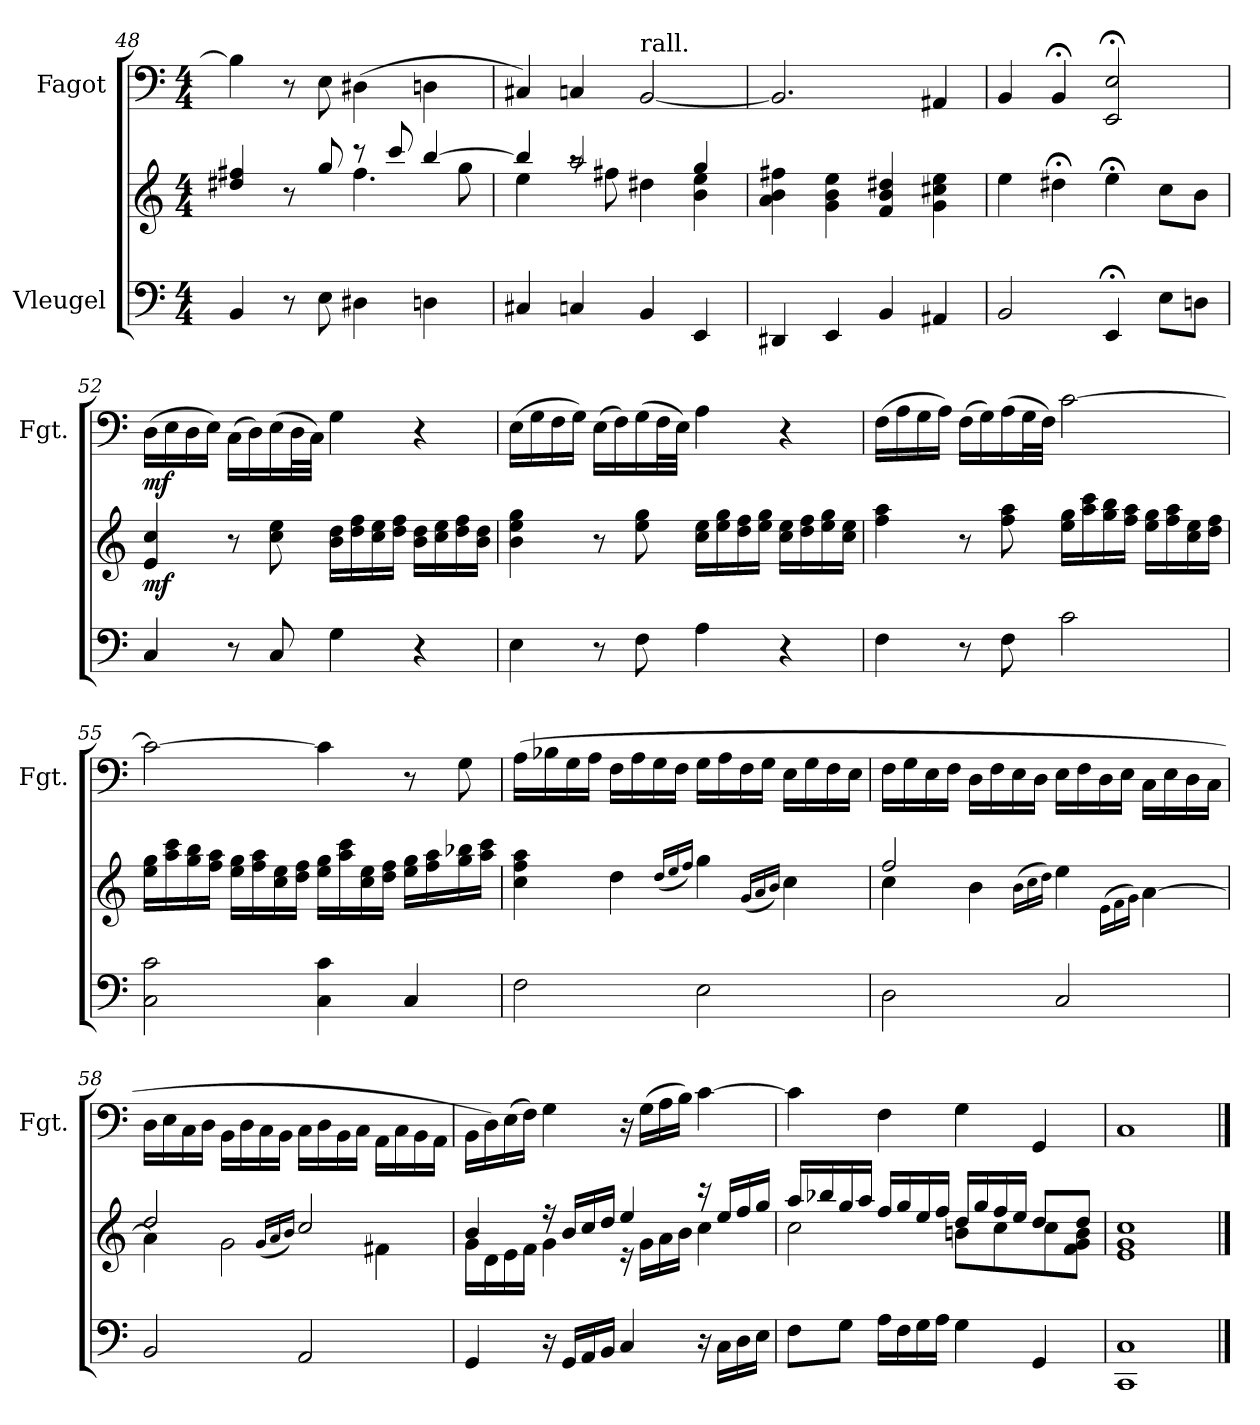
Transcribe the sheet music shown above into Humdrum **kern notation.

**kern	**kern	**dynam	**kern	**dynam
*part2	*part2	*part2	*part1	*part1
*staff3	*staff2	*staff2/3	*staff1	*staff1
*I"Vleugel	*	*	*I"Fagot	*
*	*	*	*I'Fgt.	*
*clefF4	*clefG2	*	*clefF4	*
*k[]	*k[]	*	*k[]	*
*M4/4	*M4/4	*	*M4/4	*
=48	=48	=48	=48	=48
*	*^	*	*	*
4BB/	4dd#X/ 4ff#X/	2ryy	.	4B\]	.
8r	8r	.	.	8r	.
8E\	8gg/	.	.	8E\	.
4D#X\	8r	4.ff#\	.	(4D#X\	.
.	8ccc/	.	.	.	.
4Dn\	[4bb/	.	.	4Dn\	.
.	.	8gg\	.	.	.
=49	=49	=49	=49	=49	=49
4C#X/	4bb/]	4ee\	.	4C#X/)	.
4Cn/	2aa/	8raa	.	4Cn/	.
.	.	8ff#X\	.	.	.
*	*	*	*	*MM90	*
!	!	!	!	!LO:TX:a:t=rall.	!
4BB/	.	4dd#X\	.	[2BB/	.
4EE/	4gg/	4b\ 4ee\	.	.	.
*	*v	*v	*	*	*
=50	=50	=50	=50	=50
*	*	*	*MM80	*
4DD#X/	4a\ 4b\ 4ff#X\	.	2.BB/]	.
4EE/	4g\ 4b\ 4ee\	.	.	.
4BB/	4f/ 4b/ 4dd#X/	.	.	.
4AA#X/	4g\ 4cc#X\ 4ee\	.	4AA#X/	.
!!LO:LB:g=z
=51	=51	=51	=51	=51
*	*	*	*MM60	*
2BB/	4ee\	.	4BB/	.
*	*	*	*MM50	*
.	4dd#X;<\	.	4BB;</	.
*	*	*	*MM30	*
4EE;</	4ee;<\	.	2EE/;< 2E/;<	.
8E\L	8cc\L	.	.	.
8Dn\J	8b\J	.	.	.
=52	=52	=52	=52	=52
!	!	!LO:DY:b	!	!LO:DY:b
4C/	4e/ 4cc/	mf	(16D\LL	mf
.	.	.	16E\	.
.	.	.	16D\	.
.	.	.	16E\JJ)	.
8r	8r	.	(16C\LL	.
.	.	.	16D\)	.
8C/	8cc\ 8ee\	.	(16E\	.
.	.	.	32D\L	.
.	.	.	32C\JJJ)	.
4G\	16b\ 16dd\LL	.	4G\	.
.	16dd\ 16ff\	.	.	.
.	16cc\ 16ee\	.	.	.
.	16dd\ 16ff\JJ	.	.	.
4r	16b\ 16dd\LL	.	4r	.
.	16cc\ 16ee\	.	.	.
.	16dd\ 16ff\	.	.	.
.	16b\ 16dd\JJ	.	.	.
=53	=53	=53	=53	=53
4E\	4b\ 4ee\ 4gg\	.	(16E\LL	.
.	.	.	16G\	.
.	.	.	16F\	.
.	.	.	16G\JJ)	.
8r	8r	.	(16E\LL	.
.	.	.	16F\)	.
8F\	8ee\ 8gg\	.	(16G\	.
.	.	.	32F\L	.
.	.	.	32E\JJJ)	.
4A\	16cc\ 16ee\LL	.	4A\	.
.	16ee\ 16gg\	.	.	.
.	16dd\ 16ff\	.	.	.
.	16ee\ 16gg\JJ	.	.	.
4r	16cc\ 16ee\LL	.	4r	.
.	16dd\ 16ff\	.	.	.
.	16ee\ 16gg\	.	.	.
.	16cc\ 16ee\JJ	.	.	.
!!LO:LB:g=z
=54	=54	=54	=54	=54
4F\	4ff\ 4aa\	.	(16F\LL	.
.	.	.	16A\	.
.	.	.	16G\	.
.	.	.	16A\JJ)	.
8r	8r	.	(16F\LL	.
.	.	.	16G\)	.
8F\	8ff\ 8aa\	.	(16A\	.
.	.	.	32G\L	.
.	.	.	32F\JJJ)	.
2c\	16ee\ 16gg\LL	.	[2c\	.
.	16aa\ 16ccc\	.	.	.
.	16gg\ 16bb\	.	.	.
.	16ff\ 16aa\JJ	.	.	.
.	16ee\ 16gg\LL	.	.	.
.	16ff\ 16aa\	.	.	.
.	16cc\ 16ee\	.	.	.
.	16dd\ 16ff\JJ	.	.	.
=55	=55	=55	=55	=55
2C\ 2c\	16ee\ 16gg\LL	.	2c\_	.
.	16aa\ 16ccc\	.	.	.
.	16gg\ 16bb\	.	.	.
.	16ff\ 16aa\JJ	.	.	.
.	16ee\ 16gg\LL	.	.	.
.	16ff\ 16aa\	.	.	.
.	16cc\ 16ee\	.	.	.
.	16dd\ 16ff\JJ	.	.	.
4C\ 4c\	16ee\ 16gg\LL	.	4c\]	.
.	16aa\ 16ccc\	.	.	.
.	16cc\ 16ee\	.	.	.
.	16dd\ 16ff\JJ	.	.	.
4C/	16ee\ 16gg\LL	.	8r	.
.	16ff\ 16aa\	.	.	.
.	16gg\ 16bb-X\	.	8G\	.
.	16aa\ 16ccc\JJ	.	.	.
!!LO:PB:g=z
=56	=56	=56	=56	=56
2F\	4cc\ 4ff\ 4aa\	.	(16A\LL	.
.	.	.	16B-X\	.
.	.	.	16G\	.
.	.	.	16A\JJ	.
.	4dd\	.	16F\LL	.
.	.	.	16A\	.
.	.	.	16G\	.
.	.	.	16F\JJ	.
.	(16qdd/LL	.	.	.
.	16qee/	.	.	.
.	16qff/JJ)	.	.	.
2E\	4gg\	.	16G\LL	.
.	.	.	16A\	.
.	.	.	16F\	.
.	.	.	16G\JJ	.
.	(16qg/LL	.	.	.
.	16qa/	.	.	.
.	16qb/JJ)	.	.	.
.	4cc\	.	16E\LL	.
.	.	.	16G\	.
.	.	.	16F\	.
.	.	.	16E\JJ	.
=57	=57	=57	=57	=57
*	*^	*	*	*
2D\	2ff/	4cc\	.	16F\LL	.
.	.	.	.	16G\	.
.	.	.	.	16E\	.
.	.	.	.	16F\JJ	.
.	.	4b\	.	16D\LL	.
.	.	.	.	16F\	.
.	.	.	.	16E\	.
.	.	.	.	16D\JJ	.
.	.	(16qb\LL	.	.	.
.	.	16qcc\	.	.	.
.	.	16qdd\JJ)	.	.	.
2C/	2ryy	4ee\	.	16E\LL	.
.	.	.	.	16F\	.
.	.	.	.	16D\	.
.	.	.	.	16E\JJ	.
.	.	(16qe\LL	.	.	.
.	.	16qf\	.	.	.
.	.	16qg\JJ)	.	.	.
.	.	[4a\	.	16C\LL	.
.	.	.	.	16E\	.
.	.	.	.	16D\	.
.	.	.	.	16C\JJ	.
=58	=58	=58	=58	=58	=58
2BB/	2dd/	4a\]	.	16D\LL	.
.	.	.	.	16E\	.
.	.	.	.	16C\	.
.	.	.	.	16D\JJ	.
.	.	2g\	.	16BB\LL	.
.	.	.	.	16D\	.
.	.	.	.	16C\	.
.	.	.	.	16BB\JJ	.
.	(16qg/LL	.	.	.	.
.	16qa/	.	.	.	.
.	16qb/JJ)	.	.	.	.
2AA/	2cc/	.	.	16C\LL	.
.	.	.	.	16D\	.
.	.	.	.	16BB\	.
.	.	.	.	16C\JJ	.
.	.	4f#X\	.	16AA\LL	.
.	.	.	.	16C\	.
.	.	.	.	16BB\	.
.	.	.	.	16AA\JJ	.
!!LO:LB:g=z
=59	=59	=59	=59	=59	=59
4GG/	4b/	16g\LL	.	16BB\LL	.
.	.	16d\	.	16D\)	.
.	.	16e\	.	(16E\	.
.	.	16f\JJ	.	16F\JJ)	.
16r	16r	4g\	.	4G\	.
16GG/LL	16b/LL	.	.	.	.
16AA/	16cc/	.	.	.	.
16BB/JJ	16dd/JJ	.	.	.	.
4C/	4ee/	16r	.	16r	.
.	.	16g\LL	.	(16G\LL	.
.	.	16a\	.	16A\	.
.	.	16b\JJ	.	16B\JJ)	.
16r	16r	4cc\	.	[4c\	.
16C\LL	16ee/LL	.	.	.	.
16D\	16ff/	.	.	.	.
16E\JJ	16gg/JJ	.	.	.	.
=60	=60	=60	=60	=60	=60
8F\L	16aa/LL	2cc\	.	4c\]	.
.	16bb-X/	.	.	.	.
8G\J	16gg/	.	.	.	.
.	16aa/JJ	.	.	.	.
*	*	*	*	*MM90	*
16A\LL	16ff/LL	.	.	4F\	.
16F\	16gg/	.	.	.	.
16G\	16ee/	.	.	.	.
16A\JJ	16ff/JJ	.	.	.	.
*	*	*	*	*MM70	*
4G\	16dd/LL	8bn\L	.	4G\	.
.	16gg/	.	.	.	.
.	16ff/	8cc\	.	.	.
.	16ee/JJ	.	.	.	.
*	*	*	*	*MM50	*
4GG/	8dd/L	8cc\	.	4GG/	.
.	8dd/J	8f\ 8g\ 8b\J	.	.	.
*	*v	*v	*	*	*
=61	=61	=61	=61	=61
1CC 1C	1e 1g 1cc	.	1C	.
==	==	==	==	==
*-	*-	*-	*-	*-
